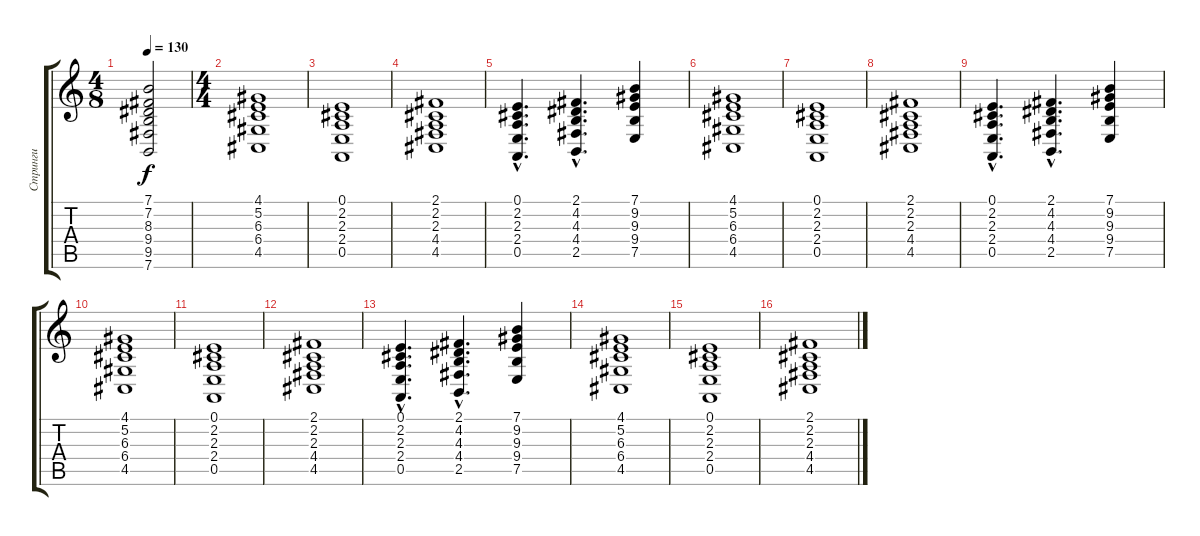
\track ("Стринги" "Стринги") {instrument stringensemble2}
\staff {score tabs}
\tuning (E4 B3 G3 D3 A2 E2) {hide}
\ts (4 8)
\tempo 130
\clef g2
\ks c
(7.1{t} 7.2{t} 8.3{t} 9.4{t} 9.5{t} 7.6{t}).2{dy f} |
\ts (4 4)
(4.1 5.2 6.3 6.4 4.5).1{volume 9 instrument stringensemble2} |
(0.1 2.2 2.3 2.4 0.5).1 |
(2.1 2.2 2.3 4.4 4.5).1 |
(0.1{hac} 2.2{hac} 2.3{hac} 2.4{hac} 0.5{hac}).4{d} (2.1{hac} 4.2{hac} 4.3{hac} 4.4{hac} 2.5{hac}).4{d} (7.1 9.2 9.3 9.4 7.5).4 |
(4.1 5.2 6.3 6.4 4.5).1{volume 8 instrument stringensemble2} |
(0.1 2.2 2.3 2.4 0.5).1 |
(2.1 2.2 2.3 4.4 4.5).1 |
(0.1{hac} 2.2{hac} 2.3{hac} 2.4{hac} 0.5{hac}).4{d} (2.1{hac} 4.2{hac} 4.3{hac} 4.4{hac} 2.5{hac}).4{d} (7.1 9.2 9.3 9.4 7.5).4 |
(4.1 5.2 6.3 6.4 4.5).1{volume 8 instrument stringensemble2} |
(0.1 2.2 2.3 2.4 0.5).1 |
(2.1 2.2 2.3 4.4 4.5).1 |
(0.1{hac} 2.2{hac} 2.3{hac} 2.4{hac} 0.5{hac}).4{d} (2.1{hac} 4.2{hac} 4.3{hac} 4.4{hac} 2.5{hac}).4{d} (7.1 9.2 9.3 9.4 7.5).4 |
(4.1 5.2 6.3 6.4 4.5).1{volume 8 instrument stringensemble2} |
(0.1 2.2 2.3 2.4 0.5).1 |
(2.1 2.2 2.3 4.4 4.5).1
